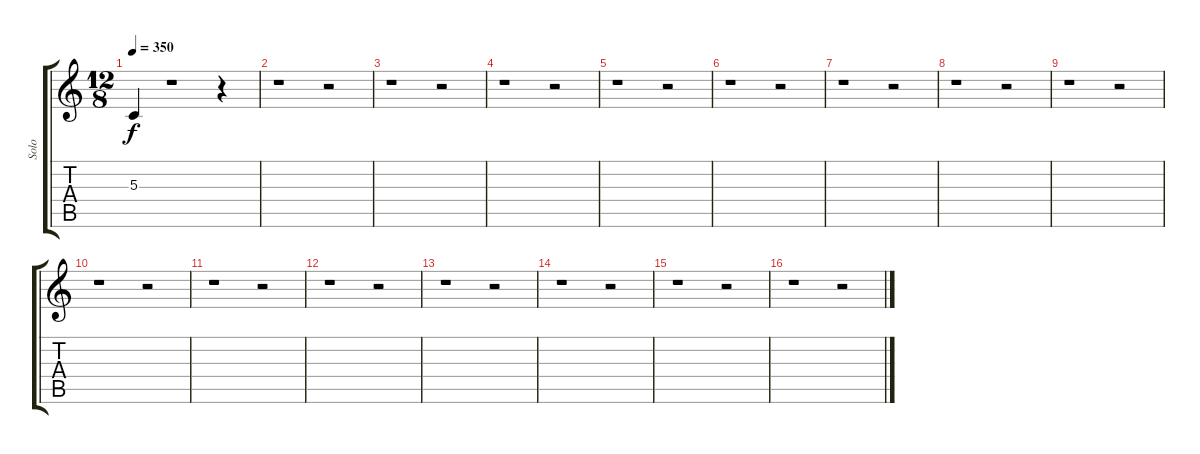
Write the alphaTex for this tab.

\track ("Solo" "Solo") {instrument lead2sawtooth}
\staff {score tabs}
\tuning (E4 B3 G3 D3 A2 E2) {hide}
\ts (12 8)
\tempo 350
\clef g2
\ks c
5.3.4{dy f} r.1 r.4 |
r.1 r.2 |
r.1 r.2 |
r.1 r.2 |
r.1 r.2 |
r.1 r.2 |
r.1 r.2 |
r.1 r.2 |
r.1 r.2 |
r.1 r.2 |
r.1 r.2 |
r.1 r.2 |
r.1 r.2 |
r.1 r.2 |
r.1 r.2 |
r.1 r.2
